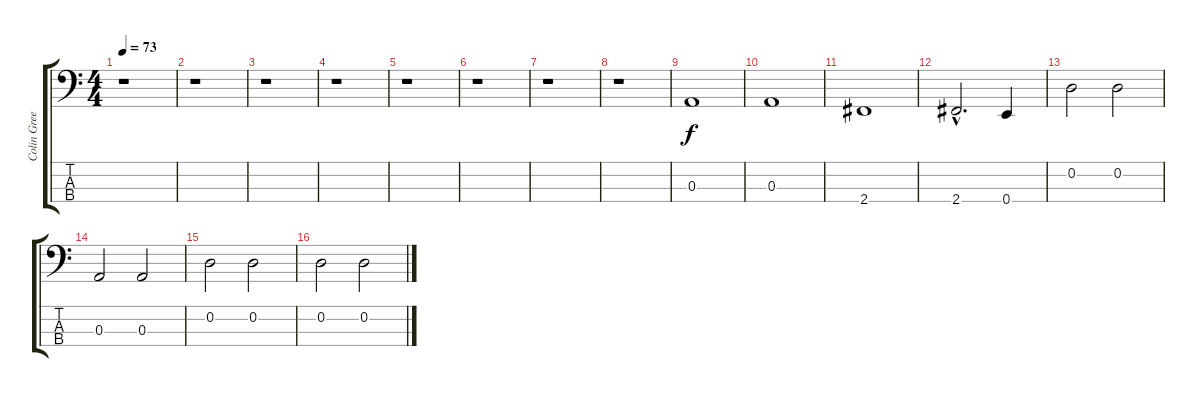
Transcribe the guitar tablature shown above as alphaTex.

\track ("Colin Greenwood - Bass" "Colin Gree") {instrument fretlessbass}
\staff {score tabs}
\tuning (G2 D2 A1 E1) {hide}
\ts (4 4)
\tempo 73
\clef f4
\ks c
r.1{dy f instrument fretlessbass} |
r.1 |
r.1 |
r.1 |
r.1 |
r.1 |
r.1 |
r.1 |
0.3.1 |
0.3.1 |
2.4.1 |
2.4{hac}.2{d} 0.4.4 |
0.2.2 0.2.2 |
0.3.2 0.3.2 |
0.2.2 0.2.2 |
0.2.2 0.2.2
